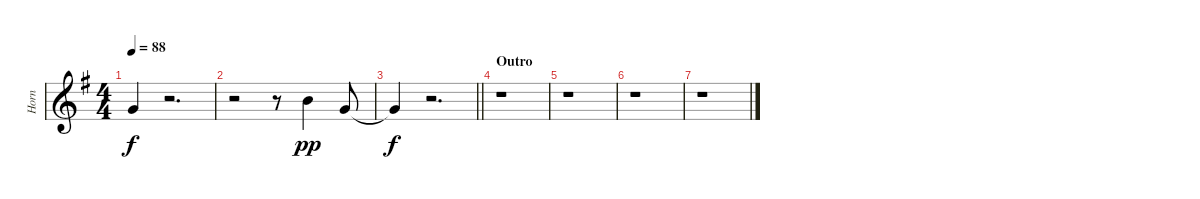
\track ("Horn" "Horn") {instrument frenchhorn}
\staff {score}
\tuning (E4 B3 G3 D3 A2 E2) {hide}
\ts (4 4)
\tempo 88
\clef g2
\ks eminor
8.2{t}.4{dy f} r.2{d} |
r.2 r.8 7.1.4{dy pp} 8.2.8 |
\barLineRight lightlight
8.2{t}.4{dy f} r.2{d} |
\section ("" "Outro")
r.1 |
r.1 |
r.1 |
r.1
